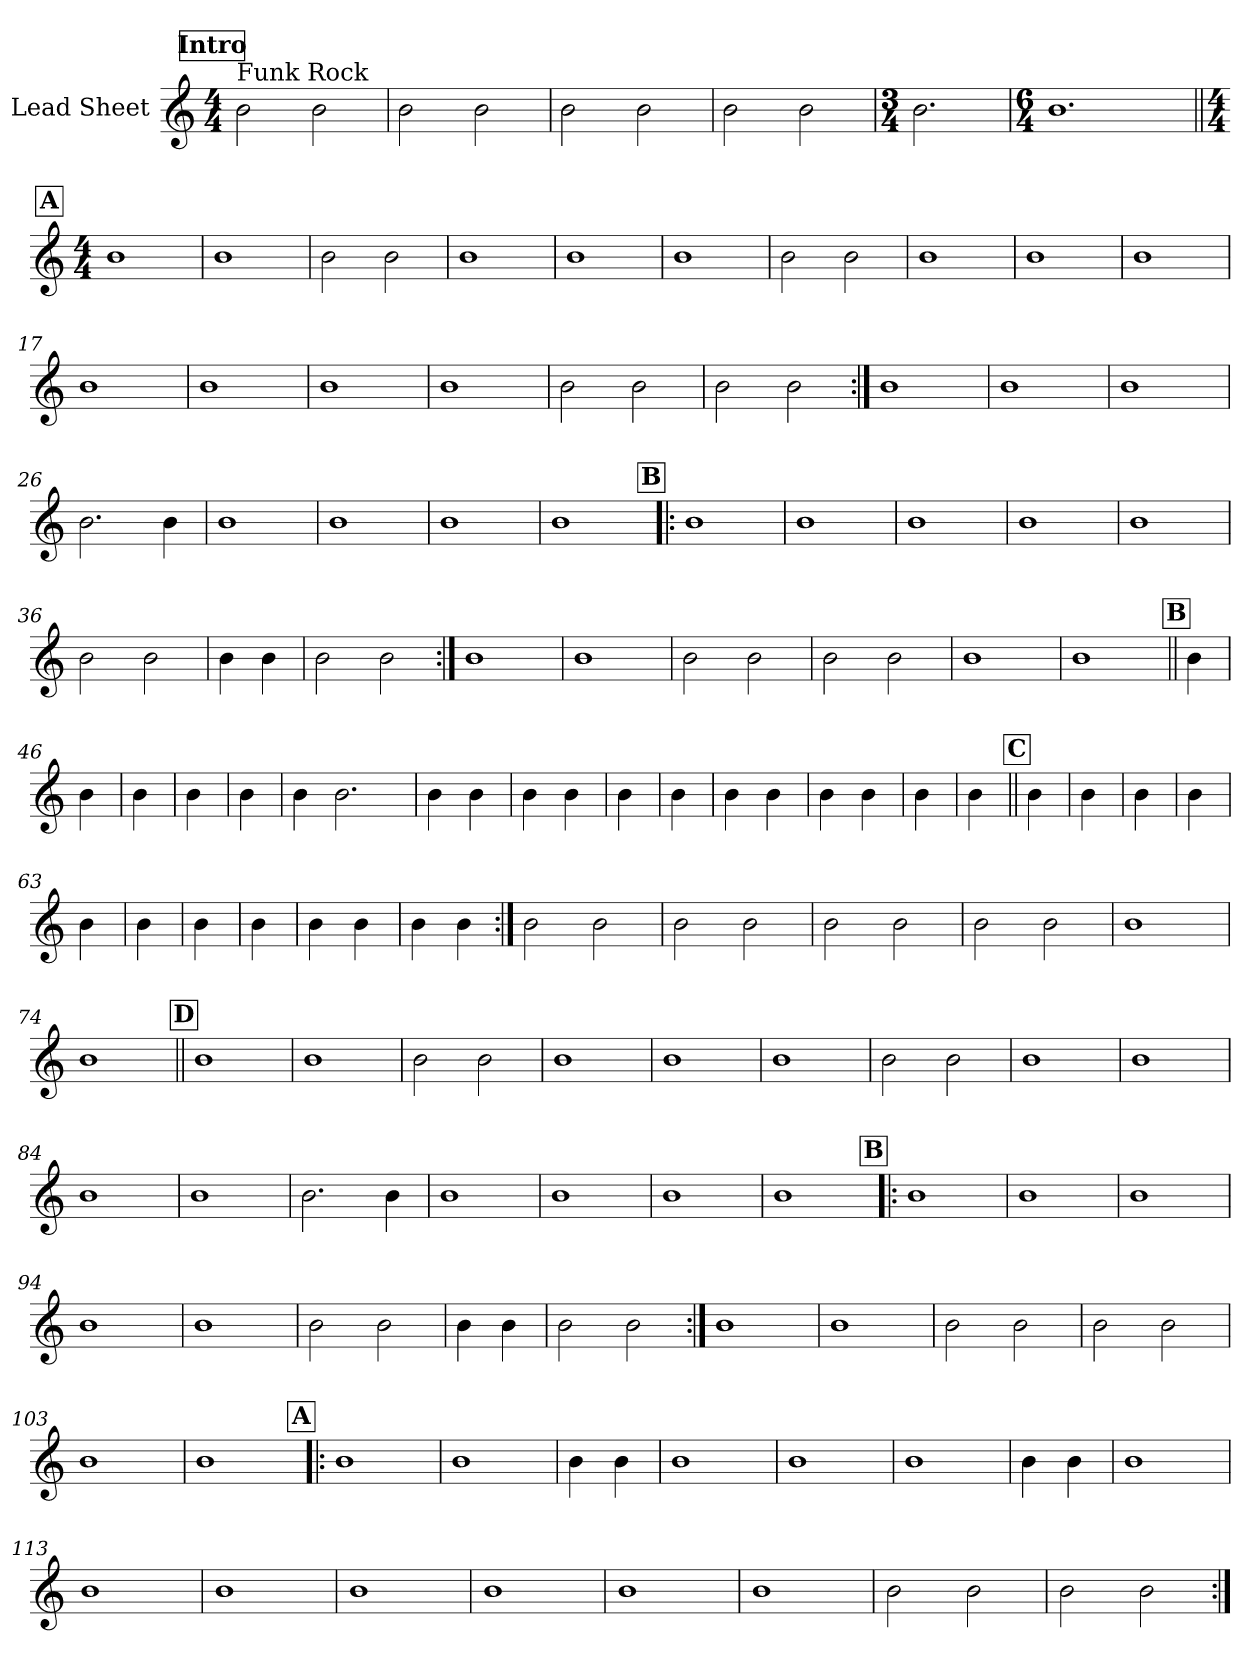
**kern
*part1
*staff1
*I"Lead Sheet
*clefG2
*k[]
*M4/4
*MM115
!!LO:REH:place=s1:a:fs=14:t=Intro
=1
!LO:TX:a:t=Funk Rock
2b\
2b\
=2
2b\
2b\
=3
2b\
2b\
=4
2b\
2b\
!!LO:LB:g=z
=5
*M3/4
2.b\
=6
*M6/4
1.b
!!LO:LB:g=z
!!LO:REH:place=s1:a:fs=14:t=A
=7||
*M4/4
1b
=8
1b
=9
2b\
2b\
=10
1b
!!LO:LB:g=z
=11
1b
=12
1b
=13
2b\
2b\
=14
1b
!!LO:LB:g=z
=15
1b
=16
1b
=17
1b
=18
1b
!!LO:LB:g=z
=19
1b
=20
1b
=21
2b\
2b\
=22
2b\
2b\
!!LO:LB:g=z
=23:|!
1b
=24
1b
=25
1b
=26
2.b\
4b\
!!LO:LB:g=z
=27
1b
=28
1b
=29
1b
=30
1b
!!LO:REH:place=s1:a:fs=14:t=B
=31!|:
1b
=32
1b
=33
1b
=34
1b
!!LO:LB:g=z
=35
1b
=36
2b\
2b\
=37
4b\
4b\
=38
2b\
2b\
!!LO:LB:g=z
=39:|!
1b
=40
1b
=41
2b\
2b\
=42
2b\
2b\
=43
1b
=44
1b
!!LO:PB:g=z
!!LO:REH:place=s1:a:fs=14:t=B
=45||
4b\
=46
4b\
=47
4b\
=48
4b\
=49
4b\
=50
4b\
2.b\
=51
4b\
4b\
=52
4b\
4b\
!!LO:LB:g=z
=53
4b\
=54
4b\
=55
4b\
4b\
=56
4b\
4b\
=57
4b\
=58
4b\
!!LO:LB:g=z
!!LO:REH:place=s1:a:fs=14:t=C
=59||
4b\
=60
4b\
=61
4b\
=62
4b\
=63
4b\
=64
4b\
=65
4b\
!!LO:LB:g=z
=66
4b\
=67
4b\
4b\
=68
4b\
4b\
=69:|!
2b\
2b\
!!LO:LB:g=z
=70
2b\
2b\
=71
2b\
2b\
=72
2b\
2b\
=73
1b
!!LO:LB:g=z
=74
1b
!!LO:REH:place=s1:a:fs=14:t=D
=75||
1b
=76
1b
=77
2b\
2b\
!!LO:LB:g=z
=78
1b
=79
1b
=80
1b
=81
2b\
2b\
!!LO:LB:g=z
=82
1b
=83
1b
=84
1b
=85
1b
!!LO:LB:g=z
=86
2.b\
4b\
=87
1b
=88
1b
=89
1b
=90
1b
!!LO:REH:place=s1:a:fs=14:t=B
=91!|:
1b
=92
1b
=93
1b
!!LO:LB:g=z
=94
1b
=95
1b
=96
2b\
2b\
=97
4b\
4b\
!!LO:LB:g=z
=98
2b\
2b\
=99:|!
1b
=100
1b
=101
2b\
2b\
=102
2b\
2b\
=103
1b
!!LO:PB:g=z
=104
1b
!!LO:REH:place=s1:a:fs=14:t=A
=105!|:
1b
=106
1b
=107
4b\
4b\
=108
1b
=109
1b
=110
1b
=111
4b\
4b\
!!LO:LB:g=z
=112
1b
=113
1b
=114
1b
=115
1b
!!LO:LB:g=z
=116
1b
=117
1b
=118
1b
=119
2b\
2b\
!!LO:LB:g=z
=120
2b\
2b\
=:|!
*-
